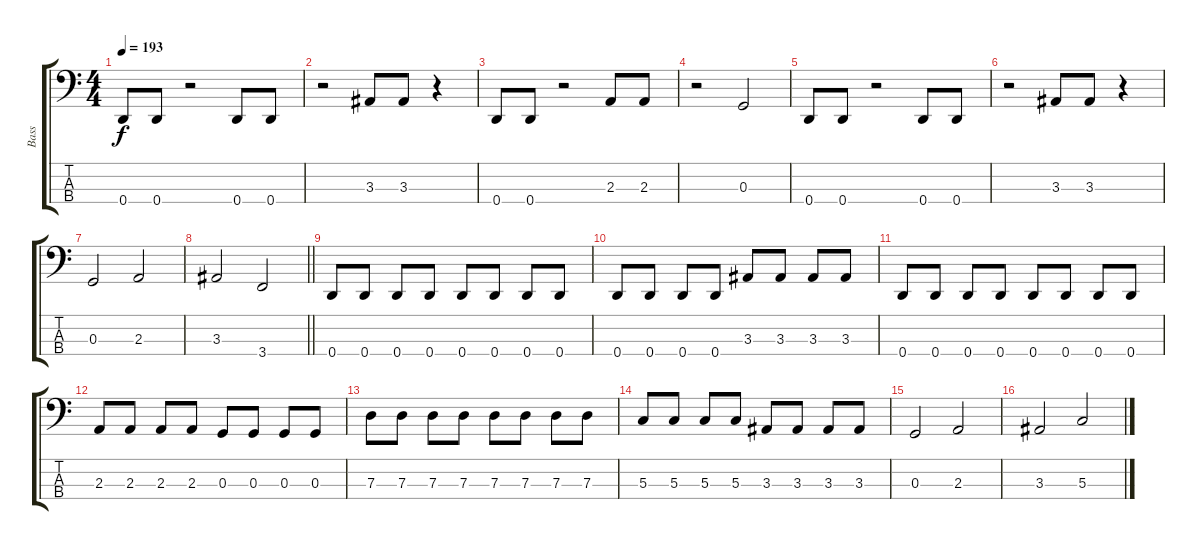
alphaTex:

\track ("Bass" "Bass") {instrument electricbasspick}
\staff {score tabs}
\tuning (F2 C2 G1 D1) {hide}
\ts (4 4)
\tempo 193
\clef f4
\ks c
0.4.8{dy f} 0.4.8 r.2 0.4.8 0.4.8 |
r.2 3.3.8 3.3.8 r.4 |
0.4.8 0.4.8 r.2 2.3.8 2.3.8 |
r.2 0.3.2 |
0.4.8 0.4.8 r.2 0.4.8 0.4.8 |
r.2 3.3.8 3.3.8 r.4 |
0.3.2 2.3.2 |
\barLineRight lightlight
3.3.2 3.4.2 |
0.4.8 0.4.8 0.4.8 0.4.8 0.4.8 0.4.8 0.4.8 0.4.8 |
0.4.8 0.4.8 0.4.8 0.4.8 3.3.8 3.3.8 3.3.8 3.3.8 |
0.4.8 0.4.8 0.4.8 0.4.8 0.4.8 0.4.8 0.4.8 0.4.8 |
2.3.8 2.3.8 2.3.8 2.3.8 0.3.8 0.3.8 0.3.8 0.3.8 |
7.3.8 7.3.8 7.3.8 7.3.8 7.3.8 7.3.8 7.3.8 7.3.8 |
5.3.8 5.3.8 5.3.8 5.3.8 3.3.8 3.3.8 3.3.8 3.3.8 |
0.3.2 2.3.2 |
3.3.2 5.3.2
